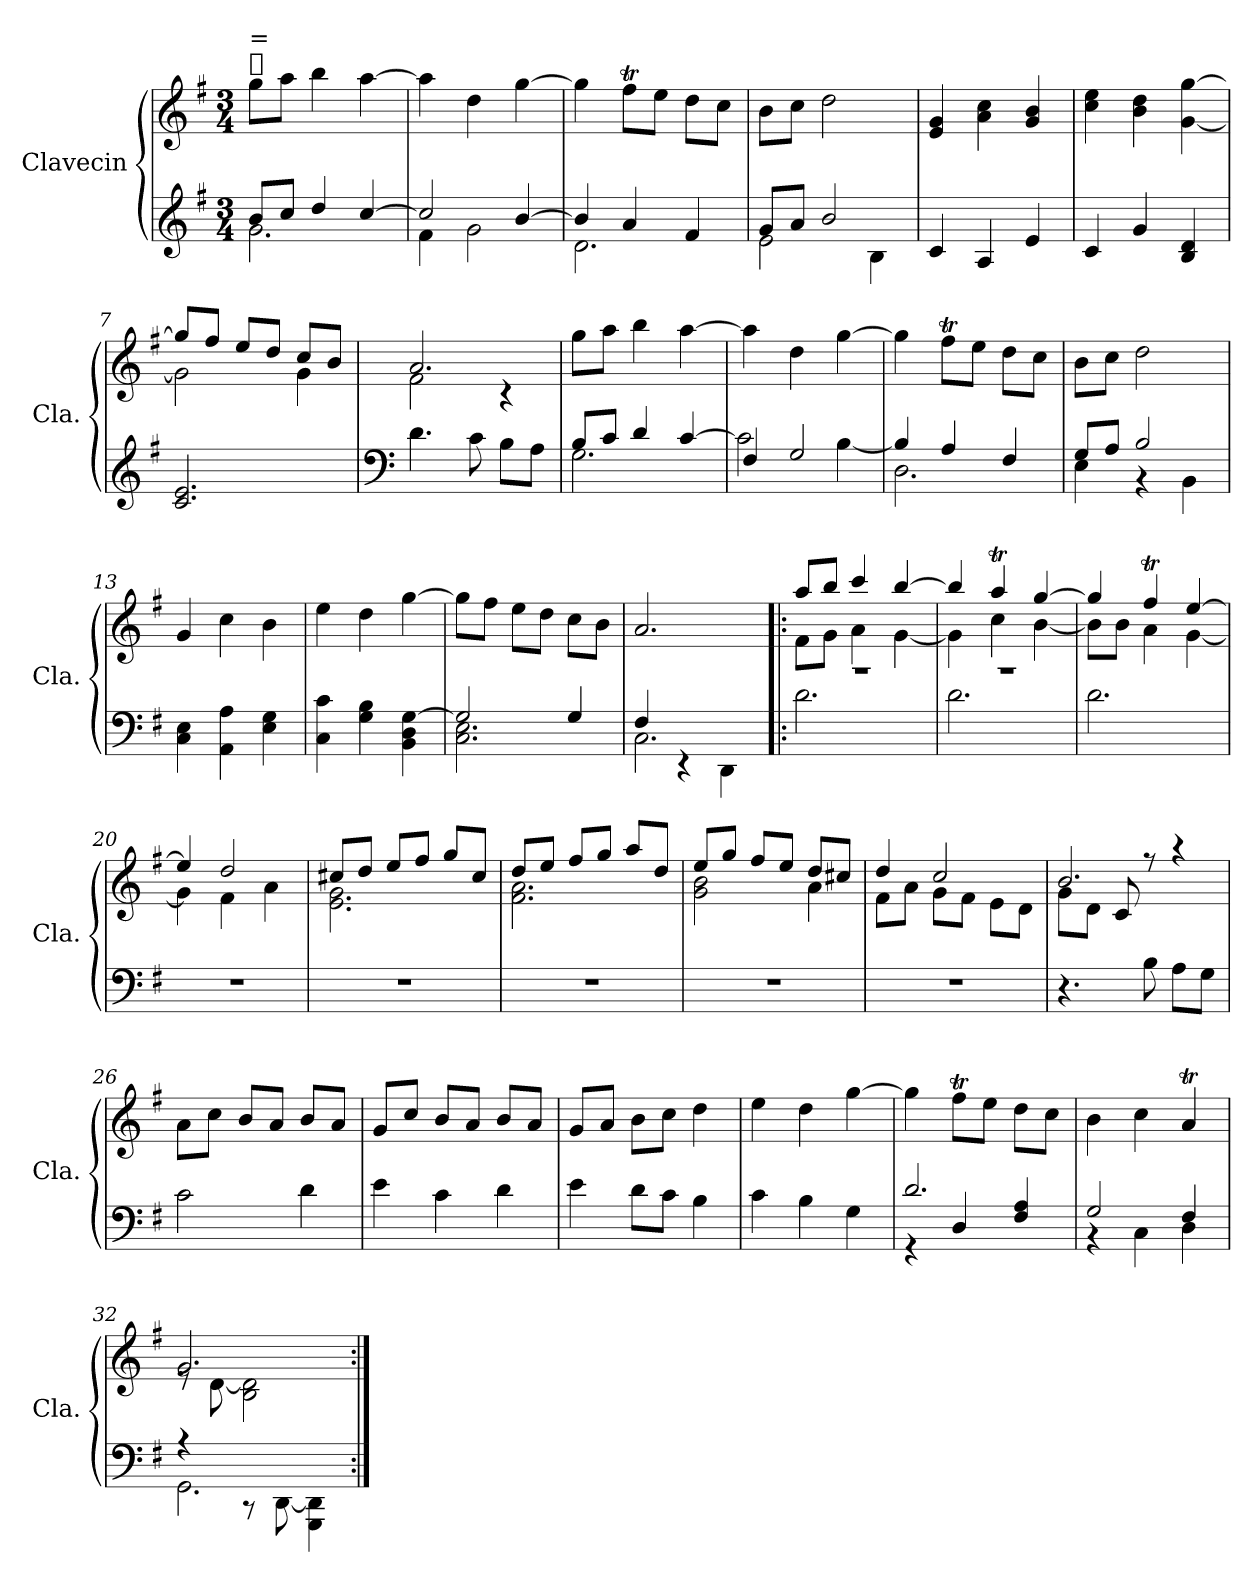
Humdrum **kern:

**kern	**kern
*part1	*part1
*staff2	*staff1
*I"Clavecin	*
*I'Cla.	*
*clefG2	*clefG2
*k[f#]	*k[f#]
*M3/4	*M3/4
*MM140	*MM140
=1	=1
*^	*
!	!	!LO:TX:a:B:t=𝅘𝅥
!	!	!LO:TX:a:t==
8b/L	2.g\	8gg\L
8cc/J	.	8aa\J
4dd/	.	4bb\
[4cc/	.	[4aa\
=2	=2	=2
2cc/]	4f#\	4aa\]
.	2g\	4dd\
[4b/	.	[4gg\
=3	=3	=3
4b/]	2.d\	4gg\]
4a/	.	8ff#t\L
.	.	8ee\J
4f#/	.	8dd\L
.	.	8cc\J
=4	=4	=4
8g/L	2e\	8b\L
8a/J	.	8cc\J
2b/	.	2dd\
.	4B\	.
*v	*v	*
!!LO:LB:g=z
=5	=5
4c/	4e/ 4g/
4A/	4a\ 4cc\
4e/	4g/ 4b/
=6	=6
4c/	4cc\ 4ee\
4g/	4b\ 4dd\
4B/ 4d/	[4g\ [4gg\
=7	=7
*	*^
2.c/ 2.e/	8gg/L]	2g\]
.	8ff#/J	.
.	8ee/L	.
.	8dd/J	.
.	8cc/L	4g\
.	8b/J	.
=8	=8	=8
*clefF4	*	*
4.d\	2.a/	2f#\
8c\	.	.
8B\L	.	4r
8A\J	.	.
*	*v	*v
!!LO:LB:g=z
=9	=9
*^	*
8B/L	2.G\	8gg\L
8c/J	.	8aa\J
4d/	.	4bb\
[4c/	.	[4aa\
=10	=10	=10
4F#/	2c\]	4aa\]
2G/	.	4dd\
.	[4B\	[4gg\
=11	=11	=11
4B/]	2.D\	4gg\]
4A/	.	8ff#t\L
.	.	8ee\J
4F#/	.	8dd\L
.	.	8cc\J
=12	=12	=12
8G/L	4E\	8b\L
8A/J	.	8cc\J
2B/	4r	2dd\
.	4BB\	.
*v	*v	*
!!LO:LB:g=z
=13	=13
4C\ 4E\	4g/
4AA\ 4A\	4cc\
4E\ 4G\	4b\
=14	=14
4C\ 4c\	4ee\
4G\ 4B\	4dd\
4BB\ 4D\ [4G\	[4gg\
=15	=15
*^	*
2G/]	2.C\ 2.E\	8gg\L]
.	.	8ff#\J
.	.	8ee\L
.	.	8dd\J
4G/	.	8cc\L
.	.	8b\J
=16	=16	=16
2.C\	4F#/	2.a/
.	4r	.
.	4DD\	.
!!LO:LB:g=z
=17!|:	=17!|:	=17!|:
*	*	*^
2.r	2.d\	8aa/L	8f#\L
.	.	8bb/J	8g\J
.	.	4ccc/	4a\
.	.	[4bb/	[4g\
=18	=18	=18	=18
2.r	2.d\	4bb/]	4g\]
.	.	4aaT/	4cc\
.	.	[4gg/	[4b\
*v	*v	*	*
=19	=19	=19
2.d\	4gg/]	8b\L]
.	.	8b\J
.	4ff#t/	4a\
.	[4ee/	[4g\
=20	=20	=20
2.r	4ee/]	4g\]
.	2dd/	4f#\
.	.	4a\
!!LO:PB:g=z	!!
=21	=21	=21
2.r	8cc#X/L	2.e\ 2.g\
.	8dd/J	.
.	8ee/L	.
.	8ff#/J	.
.	8gg/L	.
.	8cc#/J	.
=22	=22	=22
2.r	8dd/L	2.f#\ 2.a\
.	8ee/J	.
.	8ff#/L	.
.	8gg/J	.
.	8aa/L	.
.	8dd/J	.
=23	=23	=23
2.r	8ee/L	2g\ 2b\
.	8gg/J	.
.	8ff#/L	.
.	8ee/J	.
.	8dd/L	4a\
.	8cc#X/J	.
=24	=24	=24
2.r	8f#\L	4dd/
.	8a\J	.
.	8g\L	2cc/
.	8f#\J	.
.	8e\L	.
.	8d\J	.
!!LO:LB:g=z	!!
=25	=25	=25
4.r	8g\L	2.b/
.	8d\J	.
.	8c/	.
8B\	8r	.
8A\L	4r	.
8G\J	.	.
*	*v	*v
=26	=26
2c\	8a\L
.	8cc\J
.	8b/L
.	8a/J
4d\	8b/L
.	8a/J
=27	=27
4e\	8g/L
.	8cc/J
4c\	8b/L
.	8a/J
4d\	8b/L
.	8a/J
=28	=28
4e\	8g/L
.	8a/J
8d\L	8b\L
8c\J	8cc\J
4B\	4dd\
!!LO:LB:g=z
=29	=29
4c\	4ee\
4B\	4dd\
4G\	[4gg\
=30	=30
*^	*
4rGG	2.d/	4gg\]
4D/	.	8ff#t\L
.	.	8ee\J
4F#/ 4A/	.	8dd\L
.	.	8cc\J
=31	=31	=31
2G/	4r	4b\
.	4C\	4cc\
4F#/	4D\	4aT/
=32	=32	=32
*	*	*^
2.GG\	4rA	2.g/	8re
.	.	.	[8d\
.	8r	.	2B\ 2d\]
.	[8DD\	.	.
.	4GGG\ 4DD\]	.	.
*v	*v	*	*
*	*v	*v
=:|!	=:|!
*-	*-
